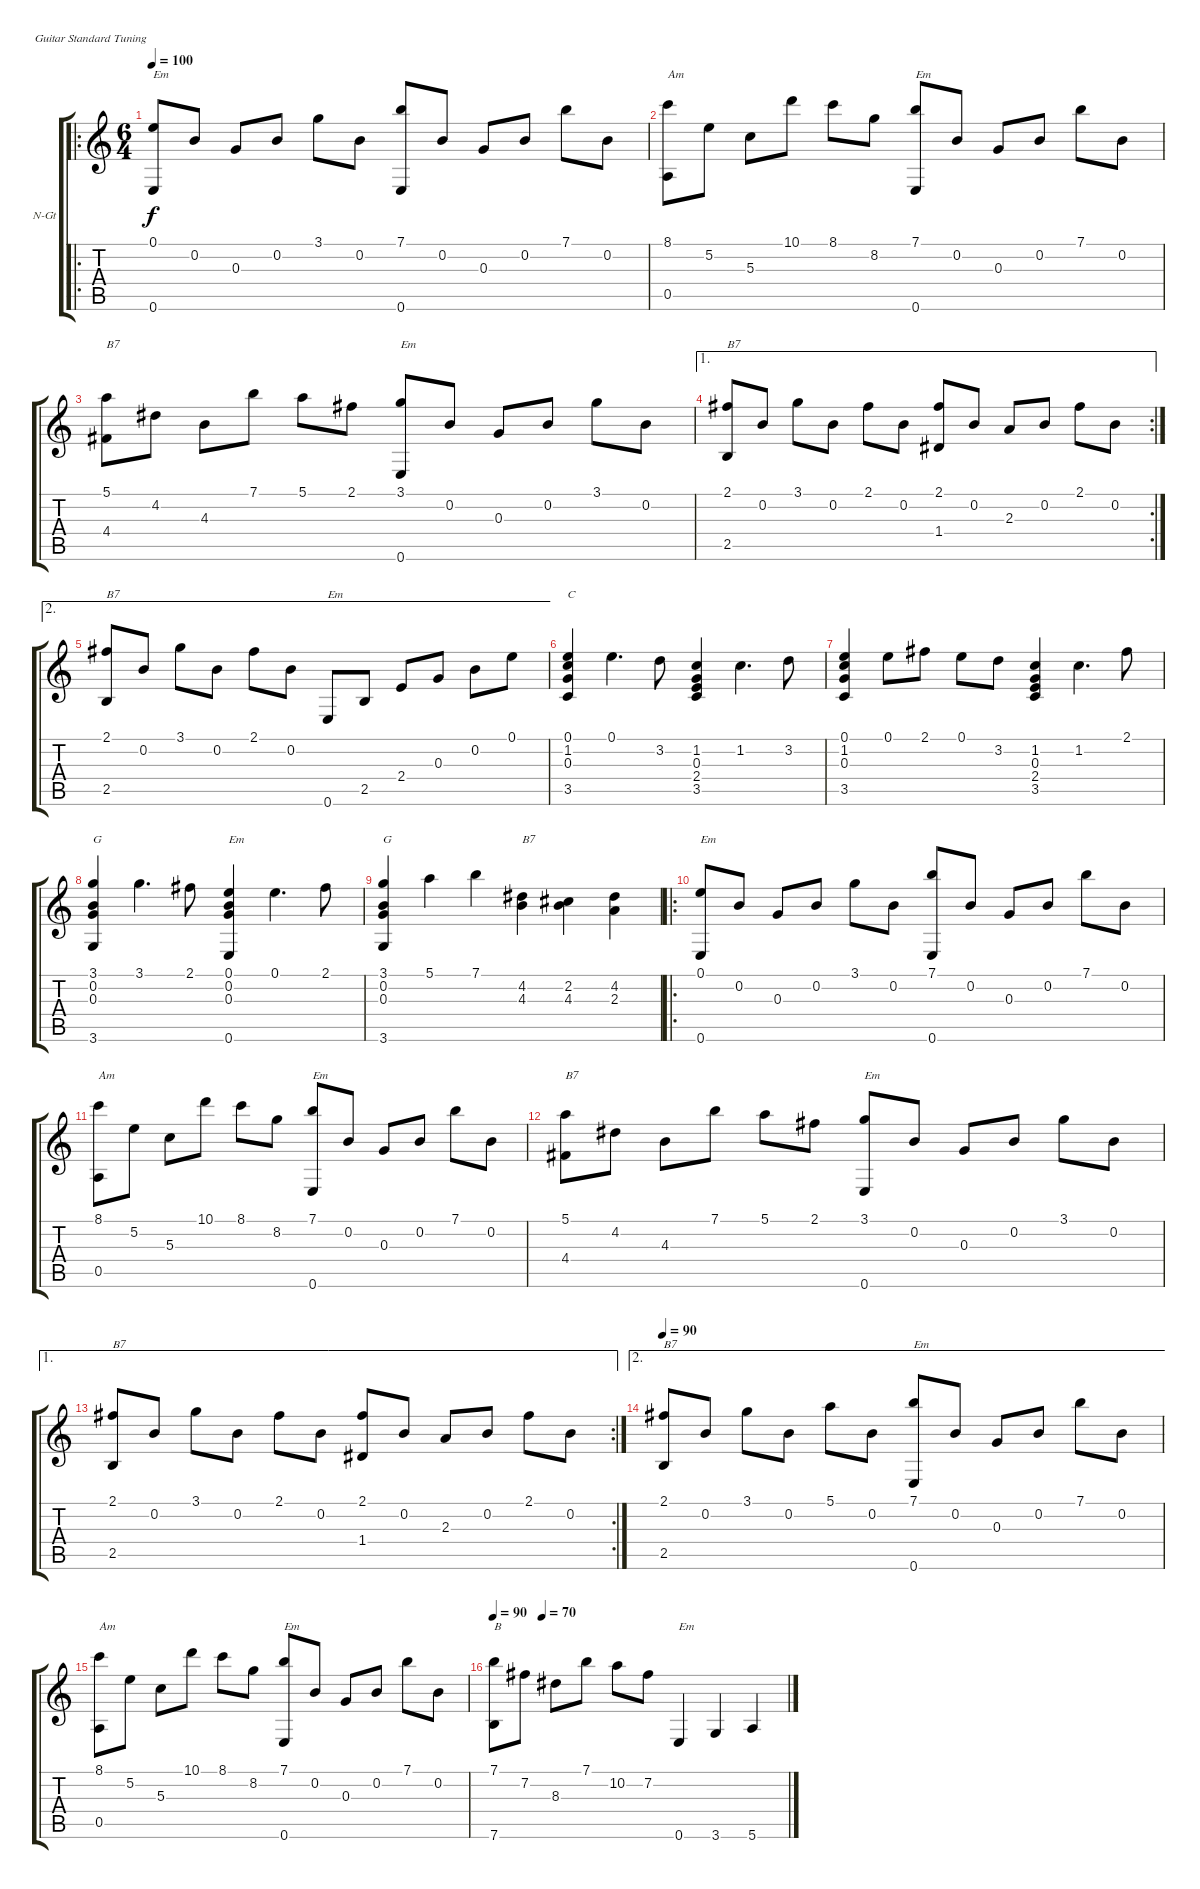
\bracketExtendMode groupsimilarinstruments
\firstSystemTrackNameOrientation horizontal
\otherSystemsTrackNameOrientation horizontal
\track ("Guitare" "N-Gt") {instrument acousticguitarnylon}
\staff {score tabs}
\tuning (E4 B3 G3 D3 A2 E2)
\ro
\ts (6 4)
\tempo 100
\clef g2
\ks c
(0.1 0.6).8{txt "Em" dy f instrument acousticguitarnylon} 0.2.8 0.3.8 0.2.8 3.1.8 0.2.8 (7.1 0.6).8 0.2.8 0.3.8 0.2.8 7.1.8 0.2.8 |
(8.1 0.5).8{txt "Am"} 5.2.8 5.3.8 10.1.8 8.1.8 8.2.8 (7.1 0.6).8{txt "Em"} 0.2.8 0.3.8 0.2.8 7.1.8 0.2.8 |
(5.1 4.4).8{txt "B7"} 4.2.8 4.3.8 7.1.8 5.1.8 2.1.8 (3.1 0.6).8{txt "Em"} 0.2.8 0.3.8 0.2.8 3.1.8 0.2.8 |
\ae 1
\rc 2
(2.1 2.5).8{txt "B7"} 0.2.8 3.1.8 0.2.8 2.1.8 0.2.8 (2.1 1.4).8 0.2.8 2.3.8 0.2.8 2.1.8 0.2.8 |
\ae 2
(2.1 2.5).8{txt "B7"} 0.2.8 3.1.8 0.2.8 2.1.8 0.2.8 0.6.8{txt "Em"} 2.5.8 2.4.8 0.3.8 0.2.8 0.1.8 |
(0.1 1.2 0.3 3.5).4{txt "C"} 0.1.4{d} 3.2.8 (1.2 0.3 2.4 3.5).4 1.2.4{d} 3.2.8 |
(0.1 1.2 0.3 3.5).4 0.1.8 2.1.8 0.1.8 3.2.8 (1.2 0.3 2.4 3.5).4 1.2.4{d} 2.1.8 |
(3.1 0.2 0.3 3.6).4{txt "G"} 3.1.4{d} 2.1.8 (0.1 0.2 0.3 0.6).4{txt "Em"} 0.1.4{d} 2.1.8 |
(3.1 0.2 0.3 3.6).4{txt "G"} 5.1.4 7.1.4 (4.2 4.3).4{txt "B7"} (2.2 4.3).4 (4.2 2.3).4 |
\ro
(0.1 0.6).8{txt "Em"} 0.2.8 0.3.8 0.2.8 3.1.8 0.2.8 (7.1 0.6).8 0.2.8 0.3.8 0.2.8 7.1.8 0.2.8 |
(8.1 0.5).8{txt "Am"} 5.2.8 5.3.8 10.1.8 8.1.8 8.2.8 (7.1 0.6).8{txt "Em"} 0.2.8 0.3.8 0.2.8 7.1.8 0.2.8 |
(5.1 4.4).8{txt "B7"} 4.2.8 4.3.8 7.1.8 5.1.8 2.1.8 (3.1 0.6).8{txt "Em"} 0.2.8 0.3.8 0.2.8 3.1.8 0.2.8 |
\ae 1
\rc 2
(2.1 2.5).8{txt "B7"} 0.2.8 3.1.8 0.2.8 2.1.8 0.2.8 (2.1 1.4).8 0.2.8 2.3.8 0.2.8 2.1.8 0.2.8 |
\ae 2
\tempo 90
(2.1 2.5).8{txt "B7"} 0.2.8 3.1.8 0.2.8 5.1.8 0.2.8 (7.1 0.6).8{txt "Em"} 0.2.8 0.3.8 0.2.8 7.1.8 0.2.8 |
(8.1 0.5).8{txt "Am"} 5.2.8 5.3.8 10.1.8 8.1.8 8.2.8 (7.1 0.6).8{txt "Em"} 0.2.8 0.3.8 0.2.8 7.1.8 0.2.8 |
\tempo 90
\tempo (70 0.166667)
(7.1 7.6).8{txt "B"} 7.2.8 8.3.8 7.1.8 10.2.8 7.2.8 0.6.4{txt "Em"} 3.6.4 5.6.4
